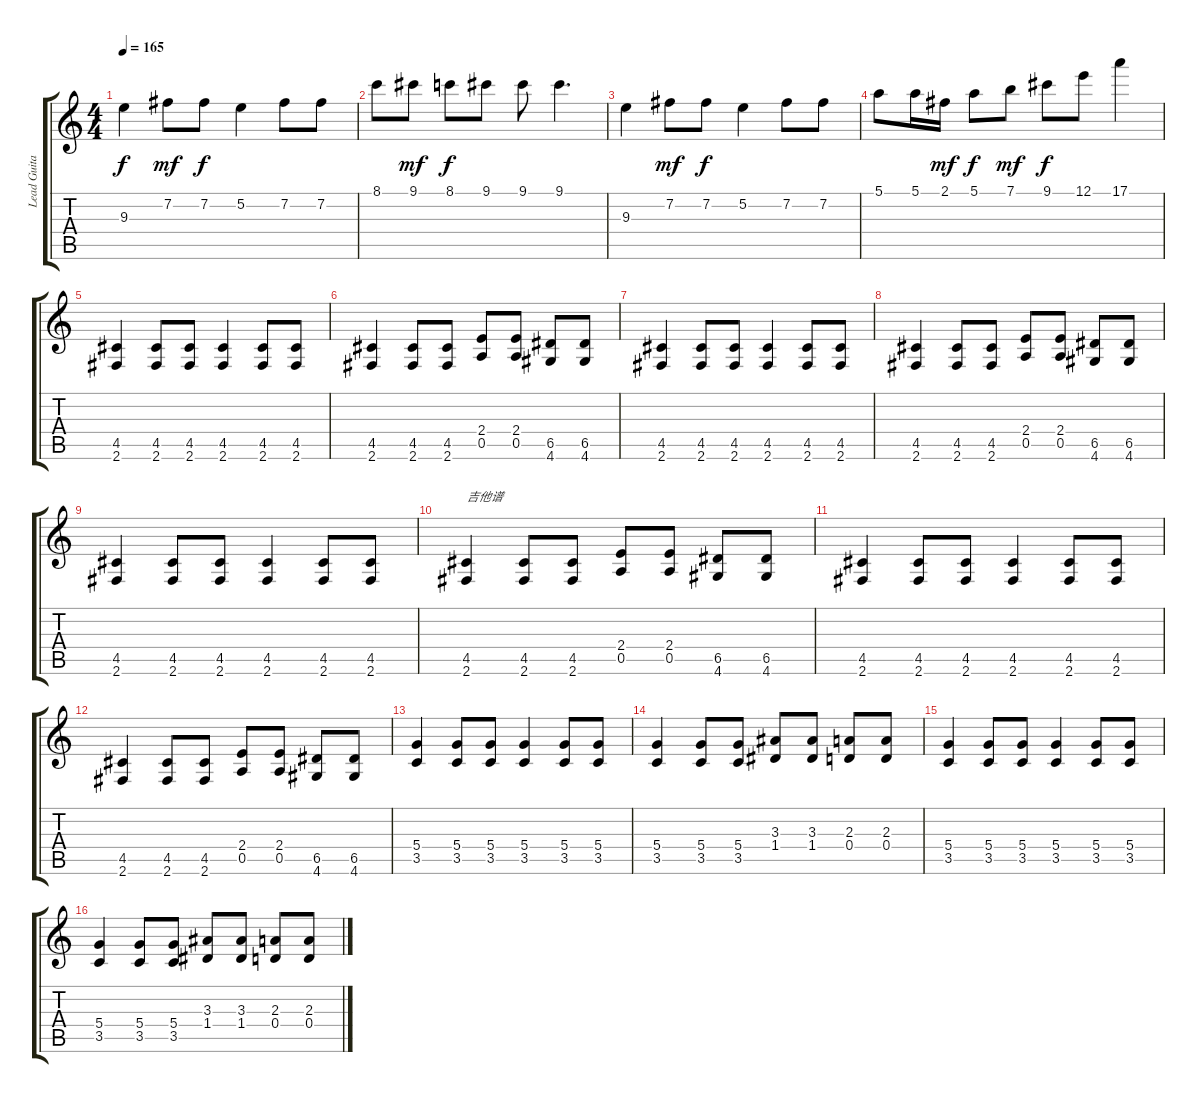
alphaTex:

\track ("Lead Guitar 1" "Lead Guita") {instrument distortionguitar}
\staff {score tabs}
\tuning (E4 B3 G3 D3 A2 E2) {hide}
\ts (4 4)
\tempo 165
\clef g2
\ks c
9.3.4{dy f} 7.2.8{dy mf} 7.2.8{dy f} 5.2.4 7.2.8 7.2.8 |
8.1.8 9.1.8{dy mf} 8.1.8{dy f} 9.1.8 9.1.8 9.1.4{d} |
9.3.4 7.2.8{dy mf} 7.2.8{dy f} 5.2.4 7.2.8 7.2.8 |
5.1.8 5.1.16 2.1.16{dy mf} 5.1.8{dy f} 7.1.8{dy mf} 9.1.8{dy f} 12.1.8 17.1.4 |
(4.5 2.6).4 (4.5 2.6).8 (4.5 2.6).8 (4.5 2.6).4 (4.5 2.6).8 (4.5 2.6).8 |
(4.5 2.6).4 (4.5 2.6).8 (4.5 2.6).8 (2.4 0.5).8 (2.4 0.5).8 (6.5 4.6).8 (6.5 4.6).8 |
(4.5 2.6).4 (4.5 2.6).8 (4.5 2.6).8 (4.5 2.6).4 (4.5 2.6).8 (4.5 2.6).8 |
(4.5 2.6).4 (4.5 2.6).8 (4.5 2.6).8 (2.4 0.5).8 (2.4 0.5).8 (6.5 4.6).8 (6.5 4.6).8 |
(4.5 2.6).4 (4.5 2.6).8 (4.5 2.6).8 (4.5 2.6).4 (4.5 2.6).8 (4.5 2.6).8 |
(4.5 2.6).4{txt "吉他谱"} (4.5 2.6).8 (4.5 2.6).8 (2.4 0.5).8 (2.4 0.5).8 (6.5 4.6).8 (6.5 4.6).8 |
(4.5 2.6).4 (4.5 2.6).8 (4.5 2.6).8 (4.5 2.6).4 (4.5 2.6).8 (4.5 2.6).8 |
(4.5 2.6).4 (4.5 2.6).8 (4.5 2.6).8 (2.4 0.5).8 (2.4 0.5).8 (6.5 4.6).8 (6.5 4.6).8 |
(5.4 3.5).4 (5.4 3.5).8 (5.4 3.5).8 (5.4 3.5).4 (5.4 3.5).8 (5.4 3.5).8 |
(5.4 3.5).4 (5.4 3.5).8 (5.4 3.5).8 (3.3 1.4).8 (3.3 1.4).8 (2.3 0.4).8 (2.3 0.4).8 |
(5.4 3.5).4 (5.4 3.5).8 (5.4 3.5).8 (5.4 3.5).4 (5.4 3.5).8 (5.4 3.5).8 |
(5.4 3.5).4 (5.4 3.5).8 (5.4 3.5).8 (3.3 1.4).8 (3.3 1.4).8 (2.3 0.4).8 (2.3 0.4).8
